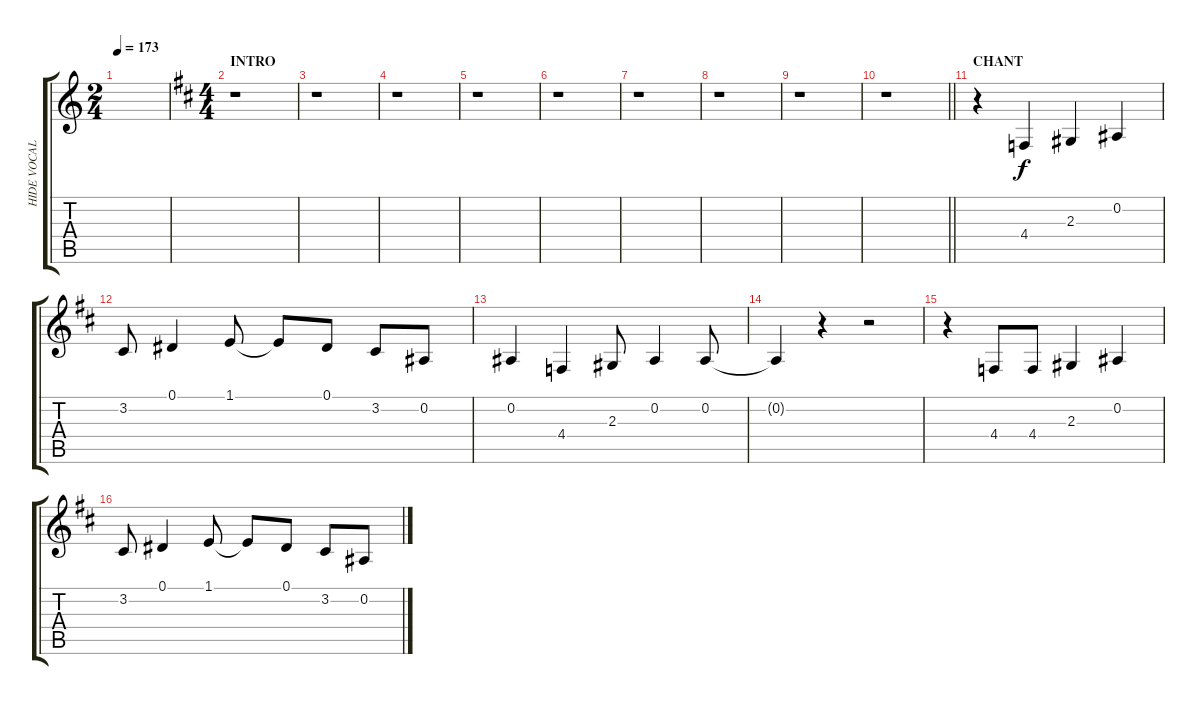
\track ("HIDE VOCAL" "HIDE VOCAL") {instrument englishhorn}
\staff {score tabs}
\tuning (Eb4 Bb3 Gb3 Db3 Ab2 Eb2) {hide}
\ts (2 4)
\tempo 173
\clef g2
\ks c
|
\ts (4 4)
\section ("" "INTRO")
\ks bminor
r.1 |
r.1 |
r.1 |
r.1 |
r.1 |
r.1 |
r.1 |
r.1 |
\barLineRight lightlight
r.1 |
\section ("" "CHANT")
r.4 4.4.4 2.3.4 0.2.4 |
3.2.8 0.1.4 1.1.8 1.1{t}.8 0.1.8 3.2.8 0.2.8 |
0.2.4 4.4.4 2.3.8 0.2.4 0.2.8 |
0.2{t}.4 r.4 r.2 |
r.4 4.4.8 4.4.8 2.3.4 0.2.4 |
3.2.8 0.1.4 1.1.8 1.1{t}.8 0.1.8 3.2.8 0.2.8
